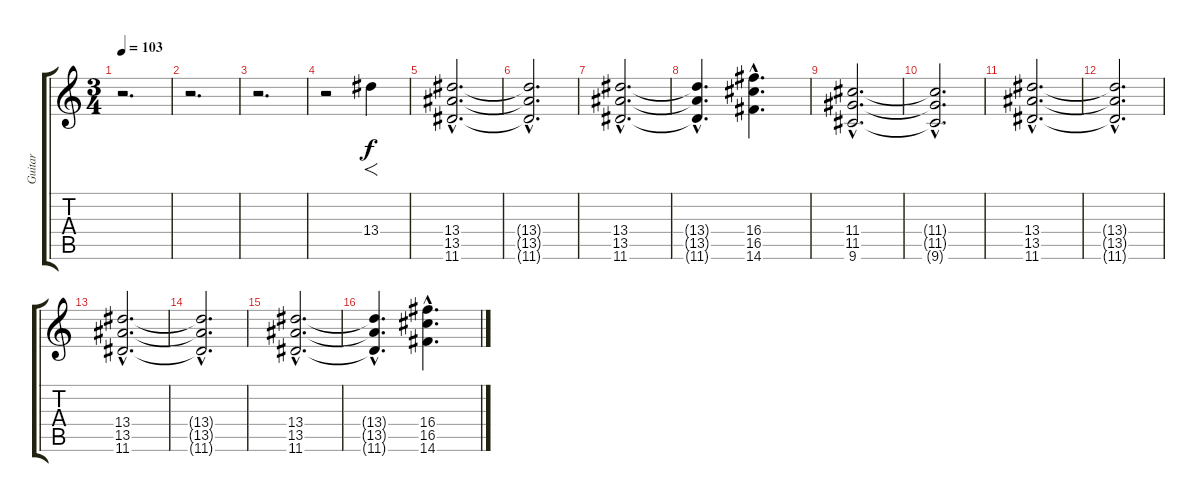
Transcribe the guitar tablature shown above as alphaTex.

\track ("Guitar" "Guitar") {instrument overdrivenguitar}
\staff {score tabs}
\tuning (E4 B3 G3 D3 A2 E2) {hide}
\ts (3 4)
\tempo 103
\clef g2
\ks c
r.2{d dy f instrument overdrivenguitar} |
r.2{d} |
r.2{d} |
r.2 13.4.4{f} |
(13.4{hac} 13.5{hac} 11.6{hac}).2{d} |
(13.4{hac t} 13.5{hac t} 11.6{hac t}).2{d} |
(13.4{hac} 13.5{hac} 11.6{hac}).2{d} |
(13.4{hac t} 13.5{hac t} 11.6{hac t}).4{d} (16.4{hac} 16.5{hac} 14.6{hac}).4{d} |
(11.4{hac} 11.5{hac} 9.6{hac}).2{d} |
(11.4{hac t} 11.5{hac t} 9.6{hac t}).2{d} |
(13.4{hac} 13.5{hac} 11.6{hac}).2{d} |
(13.4{hac t} 13.5{hac t} 11.6{hac t}).2{d} |
(13.4{hac} 13.5{hac} 11.6{hac}).2{d} |
(13.4{hac t} 13.5{hac t} 11.6{hac t}).2{d} |
(13.4{hac} 13.5{hac} 11.6{hac}).2{d} |
(13.4{hac t} 13.5{hac t} 11.6{hac t}).4{d} (16.4{hac} 16.5{hac} 14.6{hac}).4{d}
